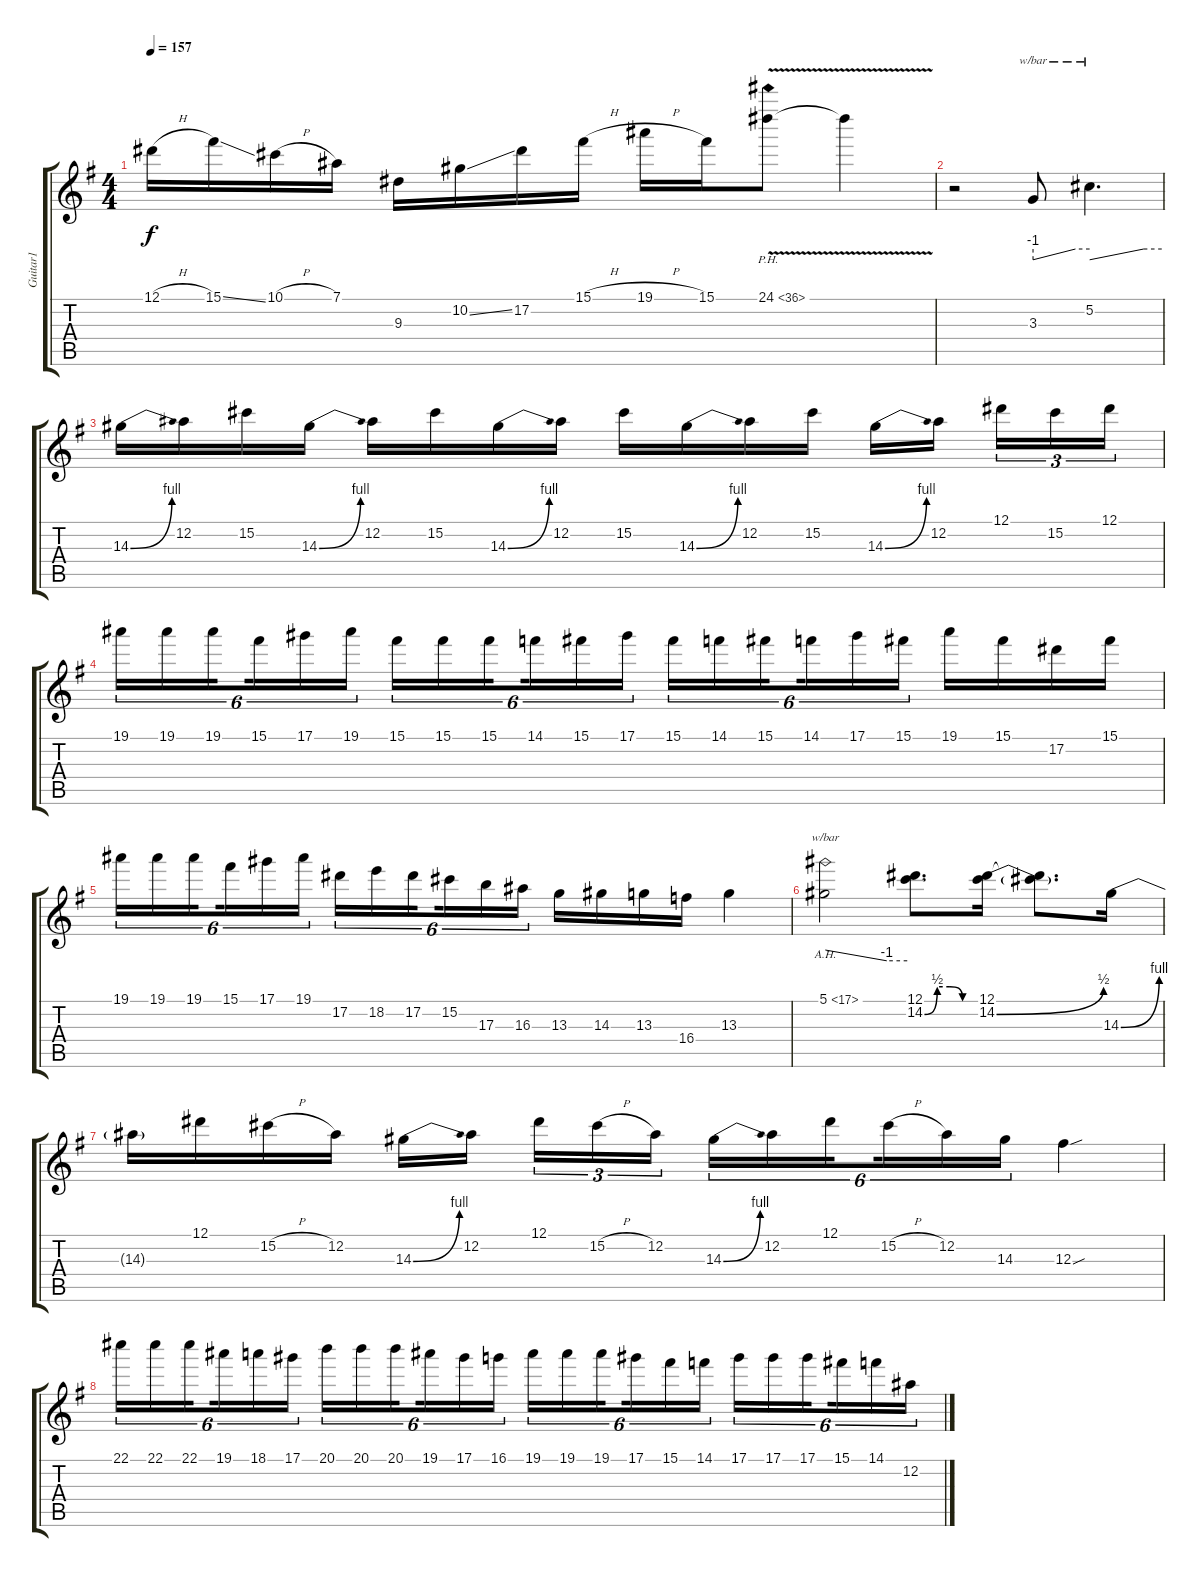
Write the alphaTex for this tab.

\track ("Guitar1" "Guitar1") {instrument distortionguitar}
\staff {score tabs}
\tuning (Eb4 Bb3 Gb3 Db3 Ab2 Eb2) {hide}
\ts (4 4)
\tempo 157
\clef g2
\ks eminor
12.1{h}.16{dy f} 15.1{ss}.16 10.1{h}.16 7.1.16 9.3.16 10.2{ss}.16 17.2.16 15.1{h}.16 19.1{h}.16 15.1.16 24.1{ph 12 v}.8 24.1{t}.4 |
r.2 3.3.8{tbe (custom default 0 -4 45 0 60 0)} 5.2.4{d tbe (custom default 0 -4 45 0 60 0)} |
14.3{be (bend 0 0 60 4)}.16 12.2.16 15.2.16 14.3{be (bend 0 0 60 4)}.16 12.2.16 15.2.16 14.3{be (bend 0 0 60 4)}.16 12.2.16 15.2.16 14.3{be (bend 0 0 60 4)}.16 12.2.16 15.2.16 14.3{be (bend 0 0 60 4)}.16 12.2.16{beam splitsecondary} 12.1.16{tu (3 2)} 15.2.16{tu (3 2)} 12.1.16{tu (3 2)} |
19.1.16{tu (6 4)} 19.1.16{tu (6 4)} 19.1.16{tu (6 4) beam splitsecondary} 15.1.16{tu (6 4)} 17.1.16{tu (6 4)} 19.1.16{tu (6 4)} 15.1.16{tu (6 4)} 15.1.16{tu (6 4)} 15.1.16{tu (6 4) beam splitsecondary} 14.1.16{tu (6 4)} 15.1.16{tu (6 4)} 17.1.16{tu (6 4)} 15.1.16{tu (6 4)} 14.1.16{tu (6 4)} 15.1.16{tu (6 4) beam splitsecondary} 14.1.16{tu (6 4)} 17.1.16{tu (6 4)} 15.1.16{tu (6 4)} 19.1.16 15.1.16 17.2.16 15.1.16 |
19.1.16{tu (6 4)} 19.1.16{tu (6 4)} 19.1.16{tu (6 4) beam splitsecondary} 15.1.16{tu (6 4)} 17.1.16{tu (6 4)} 19.1.16{tu (6 4)} 17.2.16{tu (6 4)} 18.2.16{tu (6 4)} 17.2.16{tu (6 4) beam splitsecondary} 15.2.16{tu (6 4)} 17.3.16{tu (6 4)} 16.3.16{tu (6 4)} 13.3.16 14.3.16 13.3.16 16.4.16 13.3.4 |
5.1{ah 12}.2{tbe (custom default 0 0 45 -4 60 -4)} (12.1 14.2{be (custom 0 0 15 2 30 2 45 0 60 0)}).8{d} (12.1 14.2{be (bend 0 0 60 2)}).16 (12.1{t} 14.2{t}).8{d} 14.3{be (bend 0 0 60 4)}.16 |
14.3{t}.16 12.1.16 15.2{h}.16 12.2.16 14.3{be (bend 0 0 60 4)}.16 12.2.16{beam splitsecondary} 12.1.16{tu (3 2)} 15.2{h}.16{tu (3 2)} 12.2.16{tu (3 2)} 14.3{be (bend 0 0 60 4)}.16{tu (6 4)} 12.2.16{tu (6 4)} 12.1.16{tu (6 4) beam splitsecondary} 15.2{h}.16{tu (6 4)} 12.2.16{tu (6 4)} 14.3.16{tu (6 4)} 12.3{sou}.4 |
22.1.16{tu (6 4)} 22.1.16{tu (6 4)} 22.1.16{tu (6 4) beam splitsecondary} 19.1.16{tu (6 4)} 18.1.16{tu (6 4)} 17.1.16{tu (6 4)} 20.1.16{tu (6 4)} 20.1.16{tu (6 4)} 20.1.16{tu (6 4) beam splitsecondary} 19.1.16{tu (6 4)} 17.1.16{tu (6 4)} 16.1.16{tu (6 4)} 19.1.16{tu (6 4)} 19.1.16{tu (6 4)} 19.1.16{tu (6 4) beam splitsecondary} 17.1.16{tu (6 4)} 15.1.16{tu (6 4)} 14.1.16{tu (6 4)} 17.1.16{tu (6 4)} 17.1.16{tu (6 4)} 17.1.16{tu (6 4) beam splitsecondary} 15.1.16{tu (6 4)} 14.1.16{tu (6 4)} 12.2.16{tu (6 4)}
